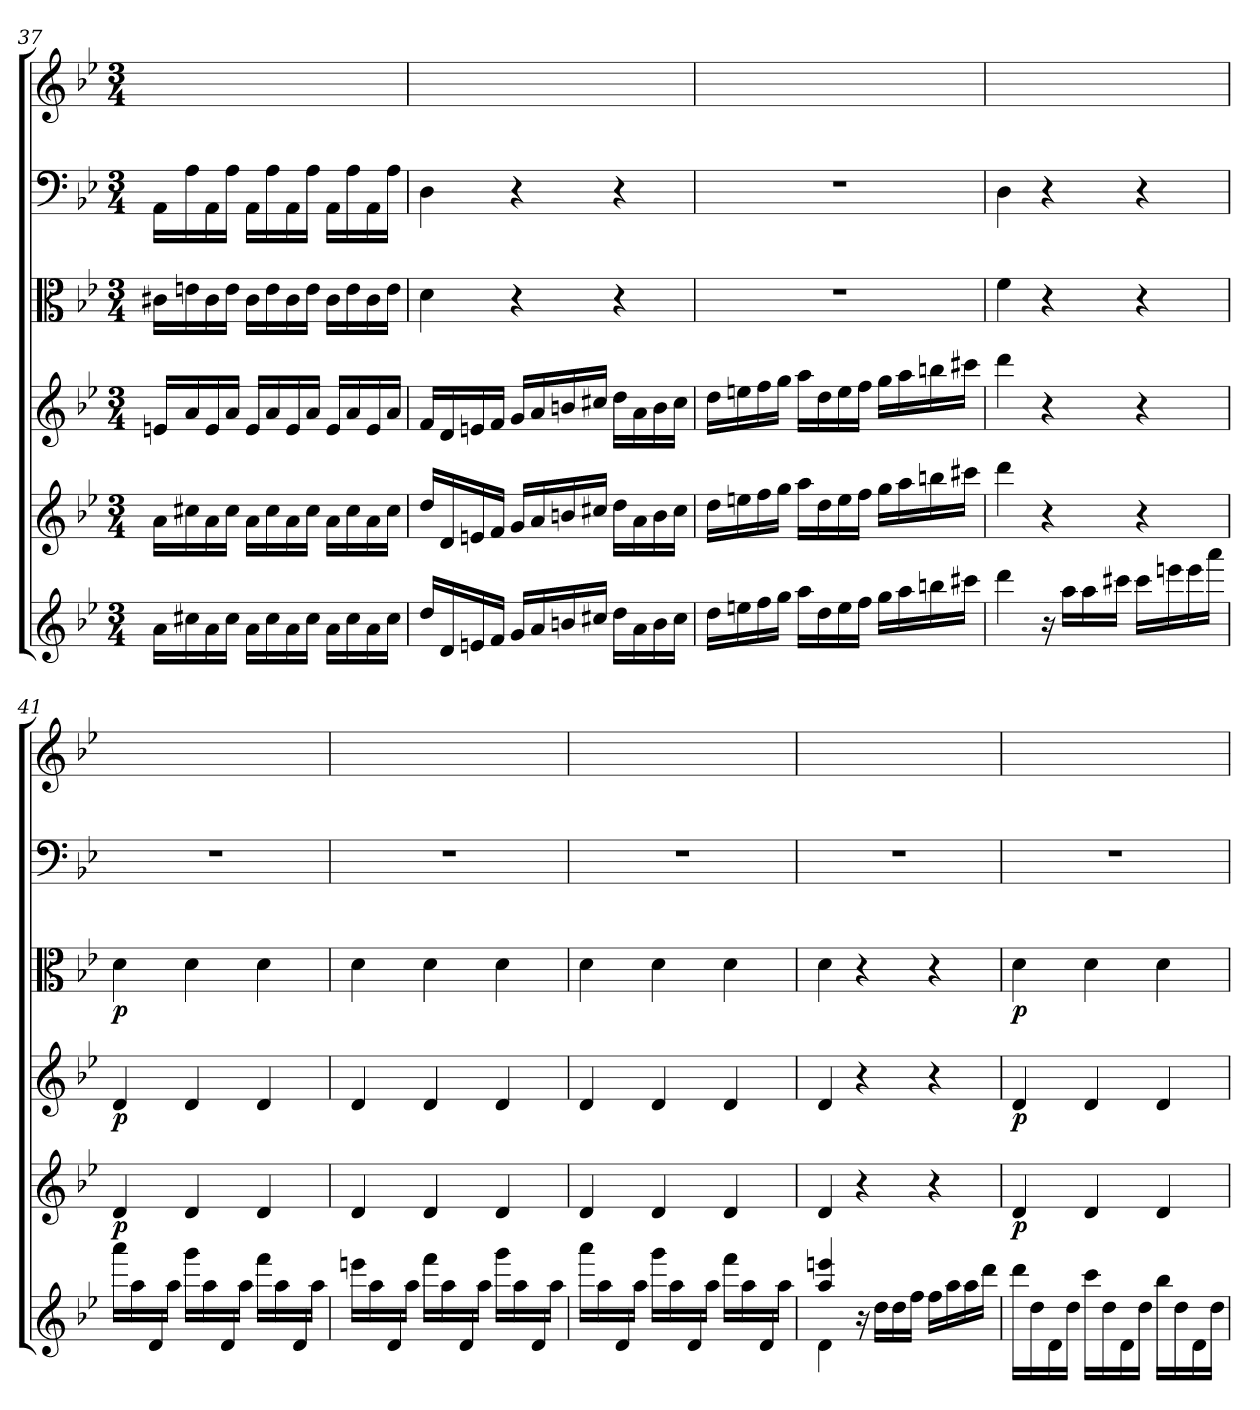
**kern	**kern	**dynam	**kern	**dynam	**kern	**dynam	**kern	**kern
*part6	*part5	*part5	*part4	*part4	*part3	*part3	*part2	*part1
*staff6	*staff5	*staff5	*staff4	*staff4	*staff3	*staff3	*staff2	*staff1
*clefG2	*clefG2	*	*clefG2	*	*clefC3	*	*clefF4	*clefG2
*k[b-e-]	*k[b-e-]	*	*k[b-e-]	*	*k[b-e-]	*	*k[b-e-]	*k[b-e-]
*g:	*g:	*	*g:	*	*g:	*	*g:	*g:
*M3/4	*M3/4	*	*M3/4	*	*M3/4	*	*M3/4	*M3/4
=37	=37	=37	=37	=37	=37	=37	=37	=37
16a\LL	16a\LL	.	16en/LL	.	16c#X\LL	.	16AA\LL	2.ryy
16cc#X\	16cc#X\	.	16a/	.	16en\	.	16A\	.
16a\	16a\	.	16e/	.	16c#\	.	16AA\	.
16cc#\JJ	16cc#\JJ	.	16a/JJ	.	16e\JJ	.	16A\JJ	.
16a\LL	16a\LL	.	16e/LL	.	16c#\LL	.	16AA\LL	.
16cc#\	16cc#\	.	16a/	.	16e\	.	16A\	.
16a\	16a\	.	16e/	.	16c#\	.	16AA\	.
16cc#\JJ	16cc#\JJ	.	16a/JJ	.	16e\JJ	.	16A\JJ	.
16a\LL	16a\LL	.	16e/LL	.	16c#\LL	.	16AA\LL	.
16cc#\	16cc#\	.	16a/	.	16e\	.	16A\	.
16a\	16a\	.	16e/	.	16c#\	.	16AA\	.
16cc#\JJ	16cc#\JJ	.	16a/JJ	.	16e\JJ	.	16A\JJ	.
=38	=38	=38	=38	=38	=38	=38	=38	=38
16dd/LL	16dd/LL	.	16f/LL	.	4d\	.	4D\	2.ryy
16d/	16d/	.	16d/	.	.	.	.	.
16en/	16en/	.	16en/	.	.	.	.	.
16f/JJ	16f/JJ	.	16f/JJ	.	.	.	.	.
16g/LL	16g/LL	.	16g/LL	.	4r	.	4r	.
16a/	16a/	.	16a/	.	.	.	.	.
16bn/	16bn/	.	16bn/	.	.	.	.	.
16cc#X/JJ	16cc#X/JJ	.	16cc#X/JJ	.	.	.	.	.
16dd\LL	16dd\LL	.	16dd\LL	.	4r	.	4r	.
16a\	16a\	.	16a\	.	.	.	.	.
16b\	16b\	.	16b\	.	.	.	.	.
16cc#\JJ	16cc#\JJ	.	16cc#\JJ	.	.	.	.	.
=39	=39	=39	=39	=39	=39	=39	=39	=39
16dd\LL	16dd\LL	.	16dd\LL	.	2.r	.	2.r	2.ryy
16een\	16een\	.	16een\	.	.	.	.	.
16ff\	16ff\	.	16ff\	.	.	.	.	.
16gg\JJ	16gg\JJ	.	16gg\JJ	.	.	.	.	.
16aa\LL	16aa\LL	.	16aa\LL	.	.	.	.	.
16dd\	16dd\	.	16dd\	.	.	.	.	.
16ee\	16ee\	.	16ee\	.	.	.	.	.
16ff\JJ	16ff\JJ	.	16ff\JJ	.	.	.	.	.
16gg\LL	16gg\LL	.	16gg\LL	.	.	.	.	.
16aa\	16aa\	.	16aa\	.	.	.	.	.
16bbn\	16bbn\	.	16bbn\	.	.	.	.	.
16ccc#X\JJ	16ccc#X\JJ	.	16ccc#X\JJ	.	.	.	.	.
=40	=40	=40	=40	=40	=40	=40	=40	=40
4ddd\	4ddd\	.	4ddd\	.	4f\	.	4D\	2.ryy
16r	4r	.	4r	.	4r	.	4r	.
16aa\LL	.	.	.	.	.	.	.	.
16aa\	.	.	.	.	.	.	.	.
16ccc#X\JJ	.	.	.	.	.	.	.	.
16ccc#\LL	4r	.	4r	.	4r	.	4r	.
16eeen\	.	.	.	.	.	.	.	.
16eee\	.	.	.	.	.	.	.	.
16aaa\JJ	.	.	.	.	.	.	.	.
=41	=41	=41	=41	=41	=41	=41	=41	=41
16aaa\LL	4d/	p	4d/	p	4d\	p	2.r	2.ryy
16aa\	.	.	.	.	.	.	.	.
16d/	.	.	.	.	.	.	.	.
16aa\JJ	.	.	.	.	.	.	.	.
16ggg\LL	4d/	.	4d/	.	4d\	.	.	.
16aa\	.	.	.	.	.	.	.	.
16d/	.	.	.	.	.	.	.	.
16aa\JJ	.	.	.	.	.	.	.	.
16fff\LL	4d/	.	4d/	.	4d\	.	.	.
16aa\	.	.	.	.	.	.	.	.
16d/	.	.	.	.	.	.	.	.
16aa\JJ	.	.	.	.	.	.	.	.
=42	=42	=42	=42	=42	=42	=42	=42	=42
16eeen\LL	4d/	.	4d/	.	4d\	.	2.r	2.ryy
16aa\	.	.	.	.	.	.	.	.
16d/	.	.	.	.	.	.	.	.
16aa\JJ	.	.	.	.	.	.	.	.
16fff\LL	4d/	.	4d/	.	4d\	.	.	.
16aa\	.	.	.	.	.	.	.	.
16d/	.	.	.	.	.	.	.	.
16aa\JJ	.	.	.	.	.	.	.	.
16ggg\LL	4d/	.	4d/	.	4d\	.	.	.
16aa\	.	.	.	.	.	.	.	.
16d/	.	.	.	.	.	.	.	.
16aa\JJ	.	.	.	.	.	.	.	.
=43	=43	=43	=43	=43	=43	=43	=43	=43
16aaa\LL	4d/	.	4d/	.	4d\	.	2.r	2.ryy
16aa\	.	.	.	.	.	.	.	.
16d/	.	.	.	.	.	.	.	.
16aa\JJ	.	.	.	.	.	.	.	.
16ggg\LL	4d/	.	4d/	.	4d\	.	.	.
16aa\	.	.	.	.	.	.	.	.
16d/	.	.	.	.	.	.	.	.
16aa\JJ	.	.	.	.	.	.	.	.
16fff\LL	4d/	.	4d/	.	4d\	.	.	.
16aa\	.	.	.	.	.	.	.	.
16d/	.	.	.	.	.	.	.	.
16aa\JJ	.	.	.	.	.	.	.	.
=44	=44	=44	=44	=44	=44	=44	=44	=44
*^	*	*	*	*	*	*	*	*
4aa/ 4eeen/	4d\	4d/	.	4d/	.	4d\	.	2.r	2.ryy
2ryy	16r	4r	.	4r	.	4r	.	.	.
.	16dd\LL	.	.	.	.	.	.	.	.
.	16dd\	.	.	.	.	.	.	.	.
.	16ff\JJ	.	.	.	.	.	.	.	.
.	16ff\LL	4r	.	4r	.	4r	.	.	.
.	16aa\	.	.	.	.	.	.	.	.
.	16aa\	.	.	.	.	.	.	.	.
.	16ddd\JJ	.	.	.	.	.	.	.	.
*v	*v	*	*	*	*	*	*	*	*
=45	=45	=45	=45	=45	=45	=45	=45	=45
16ddd\LL	4d/	p	4d/	p	4d\	p	2.r	2.ryy
16dd\	.	.	.	.	.	.	.	.
16d\	.	.	.	.	.	.	.	.
16dd\JJ	.	.	.	.	.	.	.	.
16ccc\LL	4d/	.	4d/	.	4d\	.	.	.
16dd\	.	.	.	.	.	.	.	.
16d\	.	.	.	.	.	.	.	.
16dd\JJ	.	.	.	.	.	.	.	.
16bb-\LL	4d/	.	4d/	.	4d\	.	.	.
16dd\	.	.	.	.	.	.	.	.
16d\	.	.	.	.	.	.	.	.
16dd\JJ	.	.	.	.	.	.	.	.
=	=	=	=	=	=	=	=	=
*-	*-	*-	*-	*-	*-	*-	*-	*-
